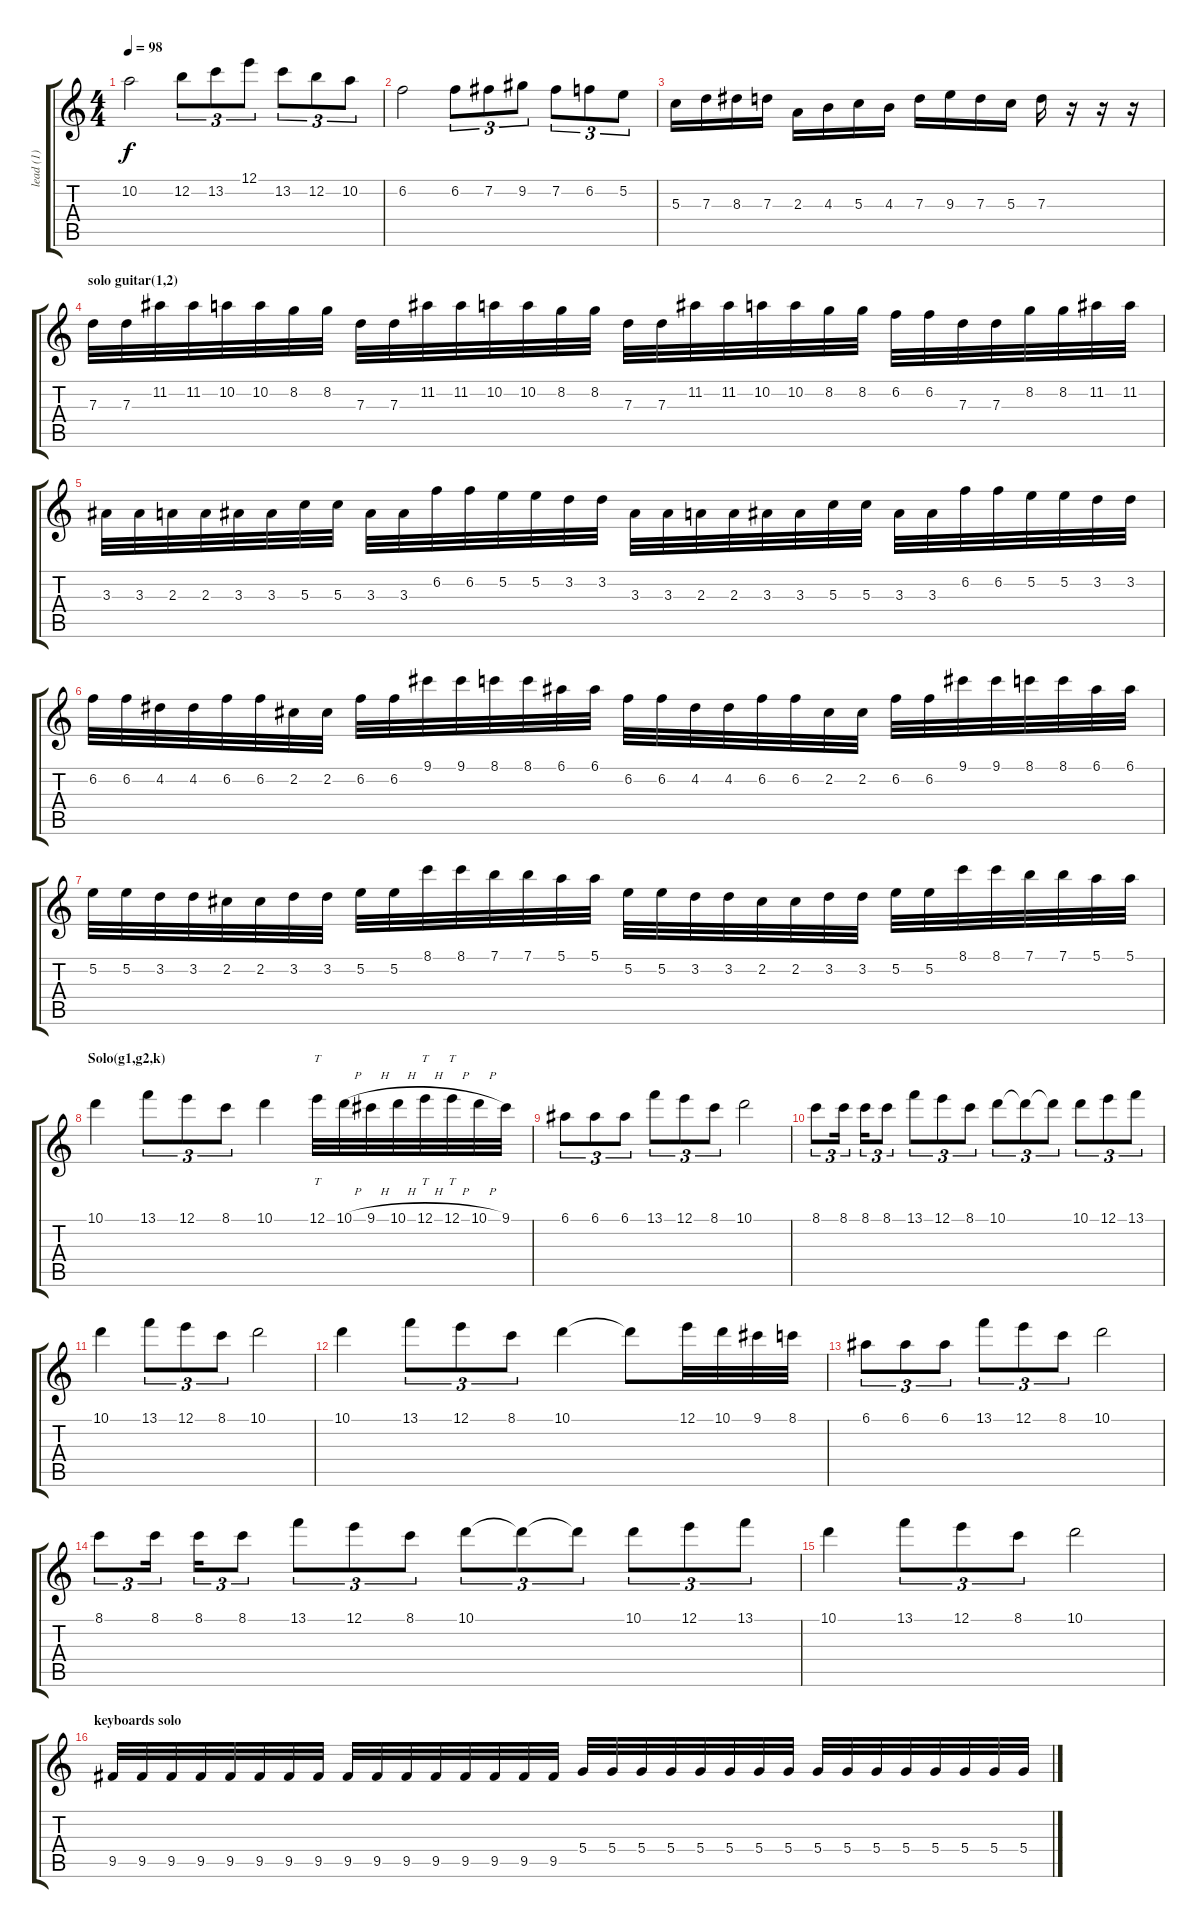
\track ("lead (1)" "lead (1)") {instrument distortionguitar}
\staff {score tabs}
\tuning (E4 B3 G3 D3 A2 E2) {hide}
\ts (4 4)
\tempo 98
\clef g2
\ks c
10.2.2{dy f} 12.2.8{tu (3 2)} 13.2.8{tu (3 2)} 12.1.8{tu (3 2)} 13.2.8{tu (3 2)} 12.2.8{tu (3 2)} 10.2.8{tu (3 2)} |
6.2.2 6.2.8{tu (3 2)} 7.2.8{tu (3 2)} 9.2.8{tu (3 2)} 7.2.8{tu (3 2)} 6.2.8{tu (3 2)} 5.2.8{tu (3 2)} |
5.3.16 7.3.16 8.3.16 7.3.16 2.3.16 4.3.16 5.3.16 4.3.16 7.3.16 9.3.16 7.3.16 5.3.16 7.3.16 r.16 r.16 r.16 |
\section ("" "solo guitar(1,2)")
7.3.32 7.3.32 11.2.32 11.2.32 10.2.32 10.2.32 8.2.32 8.2.32 7.3.32 7.3.32 11.2.32 11.2.32 10.2.32 10.2.32 8.2.32 8.2.32 7.3.32 7.3.32 11.2.32 11.2.32 10.2.32 10.2.32 8.2.32 8.2.32 6.2.32 6.2.32 7.3.32 7.3.32 8.2.32 8.2.32 11.2.32 11.2.32 |
3.3.32 3.3.32 2.3.32 2.3.32 3.3.32 3.3.32 5.3.32 5.3.32 3.3.32 3.3.32 6.2.32 6.2.32 5.2.32 5.2.32 3.2.32 3.2.32 3.3.32 3.3.32 2.3.32 2.3.32 3.3.32 3.3.32 5.3.32 5.3.32 3.3.32 3.3.32 6.2.32 6.2.32 5.2.32 5.2.32 3.2.32 3.2.32 |
6.2.32 6.2.32 4.2.32 4.2.32 6.2.32 6.2.32 2.2.32 2.2.32 6.2.32 6.2.32 9.1.32 9.1.32 8.1.32 8.1.32 6.1.32 6.1.32 6.2.32 6.2.32 4.2.32 4.2.32 6.2.32 6.2.32 2.2.32 2.2.32 6.2.32 6.2.32 9.1.32 9.1.32 8.1.32 8.1.32 6.1.32 6.1.32 |
5.2.32 5.2.32 3.2.32 3.2.32 2.2.32 2.2.32 3.2.32 3.2.32 5.2.32 5.2.32 8.1.32 8.1.32 7.1.32 7.1.32 5.1.32 5.1.32 5.2.32 5.2.32 3.2.32 3.2.32 2.2.32 2.2.32 3.2.32 3.2.32 5.2.32 5.2.32 8.1.32 8.1.32 7.1.32 7.1.32 5.1.32 5.1.32 |
\section ("" "Solo(g1,g2,k)")
10.1.4 13.1.8{tu (3 2)} 12.1.8{tu (3 2)} 8.1.8{tu (3 2)} 10.1.4 12.1.32{tt} 10.1{h}.32 9.1{h}.32 10.1{h}.32 12.1{h}.32{tt} 12.1{h}.32{tt} 10.1{h}.32 9.1.32 |
6.1.8{tu (3 2)} 6.1.8{tu (3 2)} 6.1.8{tu (3 2)} 13.1.8{tu (3 2)} 12.1.8{tu (3 2)} 8.1.8{tu (3 2)} 10.1.2 |
8.1.8{tu (3 2)} 8.1.16{tu (3 2)} 8.1.16{tu (3 2)} 8.1.8{tu (3 2)} 13.1.8{tu (3 2)} 12.1.8{tu (3 2)} 8.1.8{tu (3 2)} 10.1.8{tu (3 2)} 10.1{t}.8{tu (3 2)} 10.1{t}.8{tu (3 2)} 10.1.8{tu (3 2)} 12.1.8{tu (3 2)} 13.1.8{tu (3 2)} |
10.1.4 13.1.8{tu (3 2)} 12.1.8{tu (3 2)} 8.1.8{tu (3 2)} 10.1.2 |
10.1.4 13.1.8{tu (3 2)} 12.1.8{tu (3 2)} 8.1.8{tu (3 2)} 10.1.4 10.1{t}.8 12.1.32 10.1.32 9.1.32 8.1.32 |
6.1.8{tu (3 2)} 6.1.8{tu (3 2)} 6.1.8{tu (3 2)} 13.1.8{tu (3 2)} 12.1.8{tu (3 2)} 8.1.8{tu (3 2)} 10.1.2 |
8.1.8{tu (3 2)} 8.1.16{tu (3 2)} 8.1.16{tu (3 2)} 8.1.8{tu (3 2)} 13.1.8{tu (3 2)} 12.1.8{tu (3 2)} 8.1.8{tu (3 2)} 10.1.8{tu (3 2)} 10.1{t}.8{tu (3 2)} 10.1{t}.8{tu (3 2)} 10.1.8{tu (3 2)} 12.1.8{tu (3 2)} 13.1.8{tu (3 2)} |
10.1.4 13.1.8{tu (3 2)} 12.1.8{tu (3 2)} 8.1.8{tu (3 2)} 10.1.2 |
\section ("" "keyboards solo")
9.5.32 9.5.32 9.5.32 9.5.32 9.5.32 9.5.32 9.5.32 9.5.32 9.5.32 9.5.32 9.5.32 9.5.32 9.5.32 9.5.32 9.5.32 9.5.32 5.4.32 5.4.32 5.4.32 5.4.32 5.4.32 5.4.32 5.4.32 5.4.32 5.4.32 5.4.32 5.4.32 5.4.32 5.4.32 5.4.32 5.4.32 5.4.32
